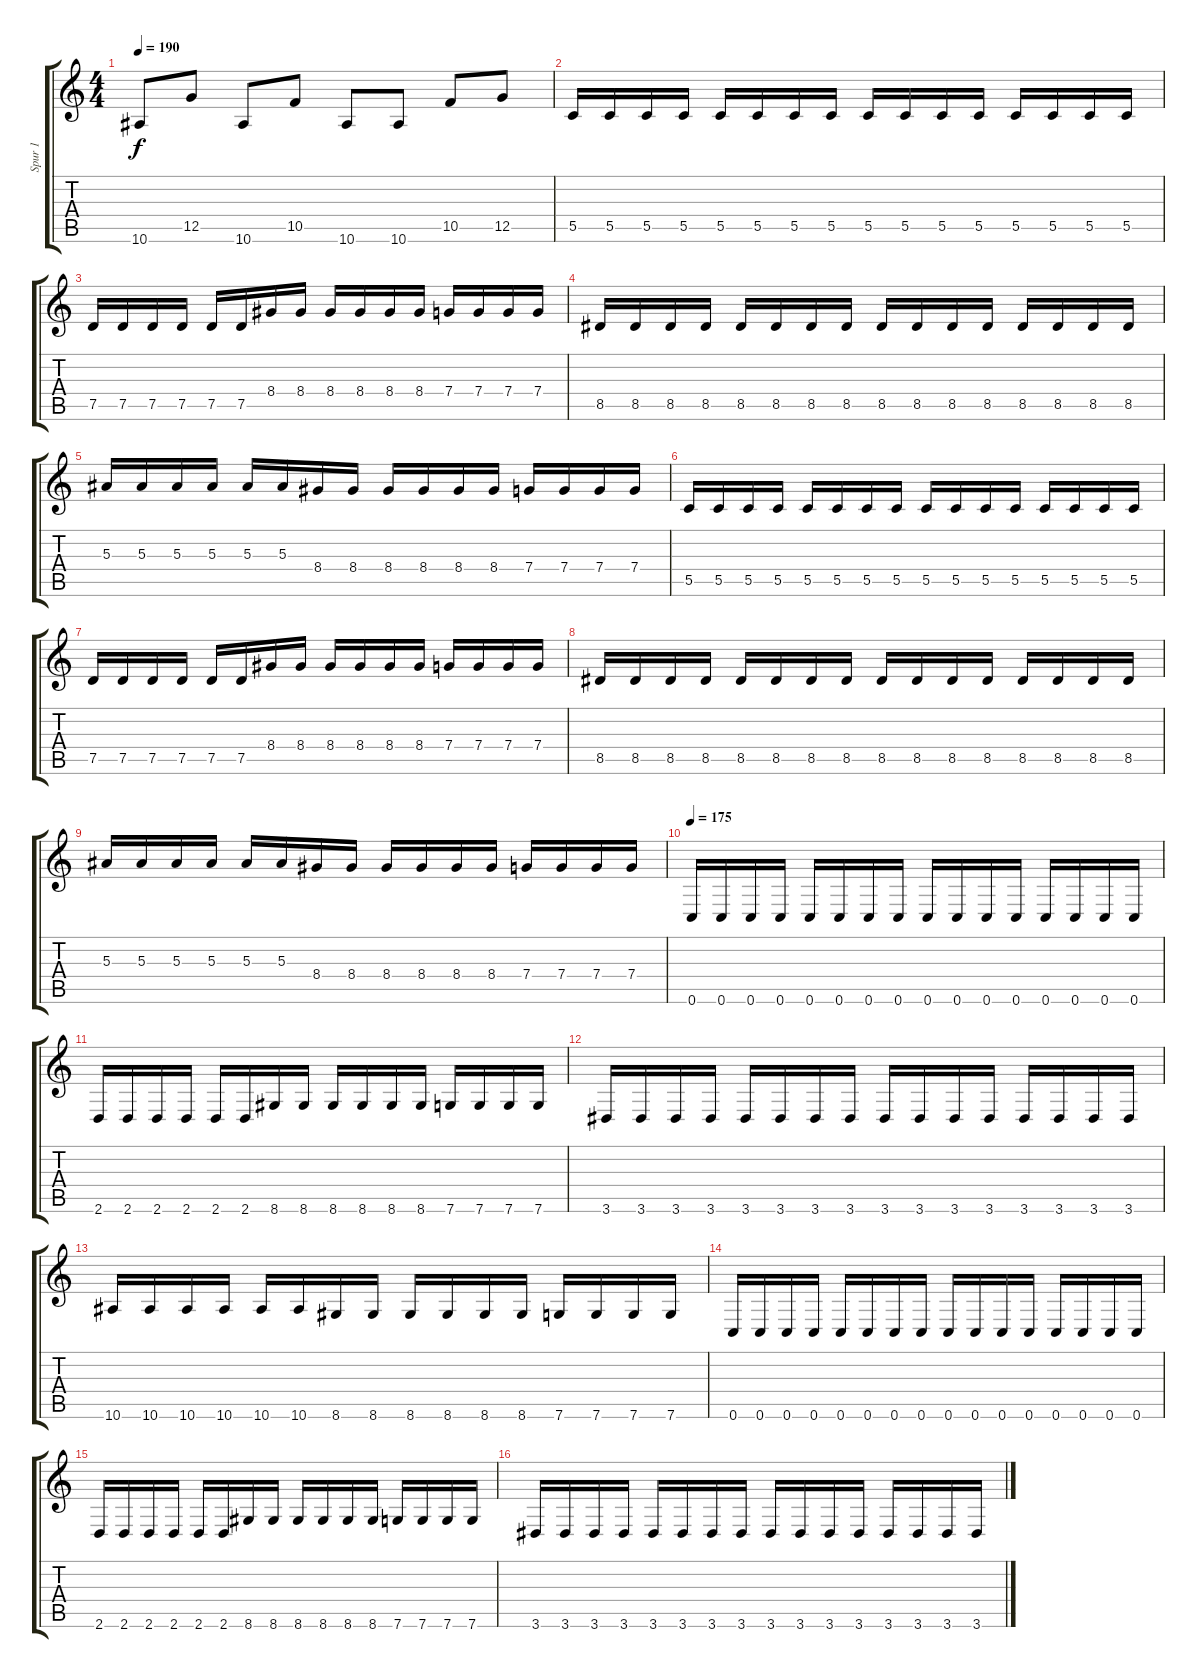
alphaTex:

\track ("Spur 1" "Spur 1") {instrument distortionguitar}
\staff {score tabs}
\tuning (D4 A3 F3 C3 G2 C2) {hide}
\ts (4 4)
\tempo 190
\clef g2
\ks c
10.6.8{dy f} 12.5.8 10.6.8 10.5.8 10.6.8 10.6.8 10.5.8 12.5.8 |
5.5.16 5.5.16 5.5.16 5.5.16 5.5.16 5.5.16 5.5.16 5.5.16 5.5.16 5.5.16 5.5.16 5.5.16 5.5.16 5.5.16 5.5.16 5.5.16 |
7.5.16 7.5.16 7.5.16 7.5.16 7.5.16 7.5.16 8.4.16 8.4.16 8.4.16 8.4.16 8.4.16 8.4.16 7.4.16 7.4.16 7.4.16 7.4.16 |
8.5.16 8.5.16 8.5.16 8.5.16 8.5.16 8.5.16 8.5.16 8.5.16 8.5.16 8.5.16 8.5.16 8.5.16 8.5.16 8.5.16 8.5.16 8.5.16 |
5.3.16 5.3.16 5.3.16 5.3.16 5.3.16 5.3.16 8.4.16 8.4.16 8.4.16 8.4.16 8.4.16 8.4.16 7.4.16 7.4.16 7.4.16 7.4.16 |
5.5.16 5.5.16 5.5.16 5.5.16 5.5.16 5.5.16 5.5.16 5.5.16 5.5.16 5.5.16 5.5.16 5.5.16 5.5.16 5.5.16 5.5.16 5.5.16 |
7.5.16 7.5.16 7.5.16 7.5.16 7.5.16 7.5.16 8.4.16 8.4.16 8.4.16 8.4.16 8.4.16 8.4.16 7.4.16 7.4.16 7.4.16 7.4.16 |
8.5.16 8.5.16 8.5.16 8.5.16 8.5.16 8.5.16 8.5.16 8.5.16 8.5.16 8.5.16 8.5.16 8.5.16 8.5.16 8.5.16 8.5.16 8.5.16 |
5.3.16 5.3.16 5.3.16 5.3.16 5.3.16 5.3.16 8.4.16 8.4.16 8.4.16 8.4.16 8.4.16 8.4.16 7.4.16 7.4.16 7.4.16 7.4.16 |
\tempo 175
0.6.16 0.6.16 0.6.16 0.6.16 0.6.16 0.6.16 0.6.16 0.6.16 0.6.16 0.6.16 0.6.16 0.6.16 0.6.16 0.6.16 0.6.16 0.6.16 |
2.6.16 2.6.16 2.6.16 2.6.16 2.6.16 2.6.16 8.6.16 8.6.16 8.6.16 8.6.16 8.6.16 8.6.16 7.6.16 7.6.16 7.6.16 7.6.16 |
3.6.16 3.6.16 3.6.16 3.6.16 3.6.16 3.6.16 3.6.16 3.6.16 3.6.16 3.6.16 3.6.16 3.6.16 3.6.16 3.6.16 3.6.16 3.6.16 |
10.6.16 10.6.16 10.6.16 10.6.16 10.6.16 10.6.16 8.6.16 8.6.16 8.6.16 8.6.16 8.6.16 8.6.16 7.6.16 7.6.16 7.6.16 7.6.16 |
0.6.16 0.6.16 0.6.16 0.6.16 0.6.16 0.6.16 0.6.16 0.6.16 0.6.16 0.6.16 0.6.16 0.6.16 0.6.16 0.6.16 0.6.16 0.6.16 |
2.6.16 2.6.16 2.6.16 2.6.16 2.6.16 2.6.16 8.6.16 8.6.16 8.6.16 8.6.16 8.6.16 8.6.16 7.6.16 7.6.16 7.6.16 7.6.16 |
3.6.16 3.6.16 3.6.16 3.6.16 3.6.16 3.6.16 3.6.16 3.6.16 3.6.16 3.6.16 3.6.16 3.6.16 3.6.16 3.6.16 3.6.16 3.6.16
